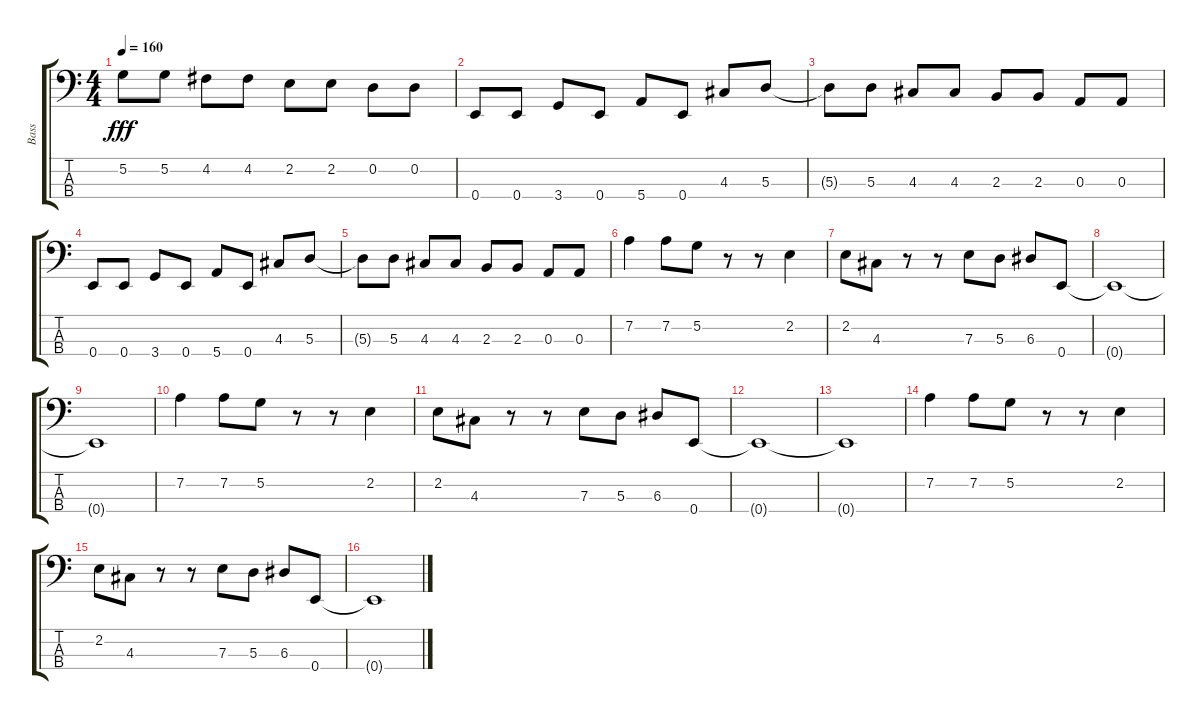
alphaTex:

\track ("Bass" "Bass") {instrument electricbassfinger}
\staff {score tabs}
\tuning (G2 D2 A1 E1) {hide}
\ts (4 4)
\tempo 160
\clef f4
\ks c
5.2{t}.8{dy fff} 5.2.8 4.2.8 4.2.8 2.2.8 2.2.8 0.2.8 0.2.8 |
0.4.8 0.4.8 3.4.8 0.4.8 5.4.8 0.4.8 4.3.8 5.3.8 |
5.3{t}.8 5.3.8 4.3.8 4.3.8 2.3.8 2.3.8 0.3.8 0.3.8 |
0.4.8 0.4.8 3.4.8 0.4.8 5.4.8 0.4.8 4.3.8 5.3.8 |
5.3{t}.8 5.3.8 4.3.8 4.3.8 2.3.8 2.3.8 0.3.8 0.3.8 |
7.2.4 7.2.8 5.2.8 r.8 r.8 2.2.4 |
2.2.8 4.3.8 r.8 r.8 7.3.8 5.3.8 6.3.8 0.4.8 |
0.4{t}.1 |
0.4{t}.1 |
7.2.4 7.2.8 5.2.8 r.8 r.8 2.2.4 |
2.2.8 4.3.8 r.8 r.8 7.3.8 5.3.8 6.3.8 0.4.8 |
0.4{t}.1 |
0.4{t}.1 |
7.2.4 7.2.8 5.2.8 r.8 r.8 2.2.4 |
2.2.8 4.3.8 r.8 r.8 7.3.8 5.3.8 6.3.8 0.4.8 |
0.4{t}.1
